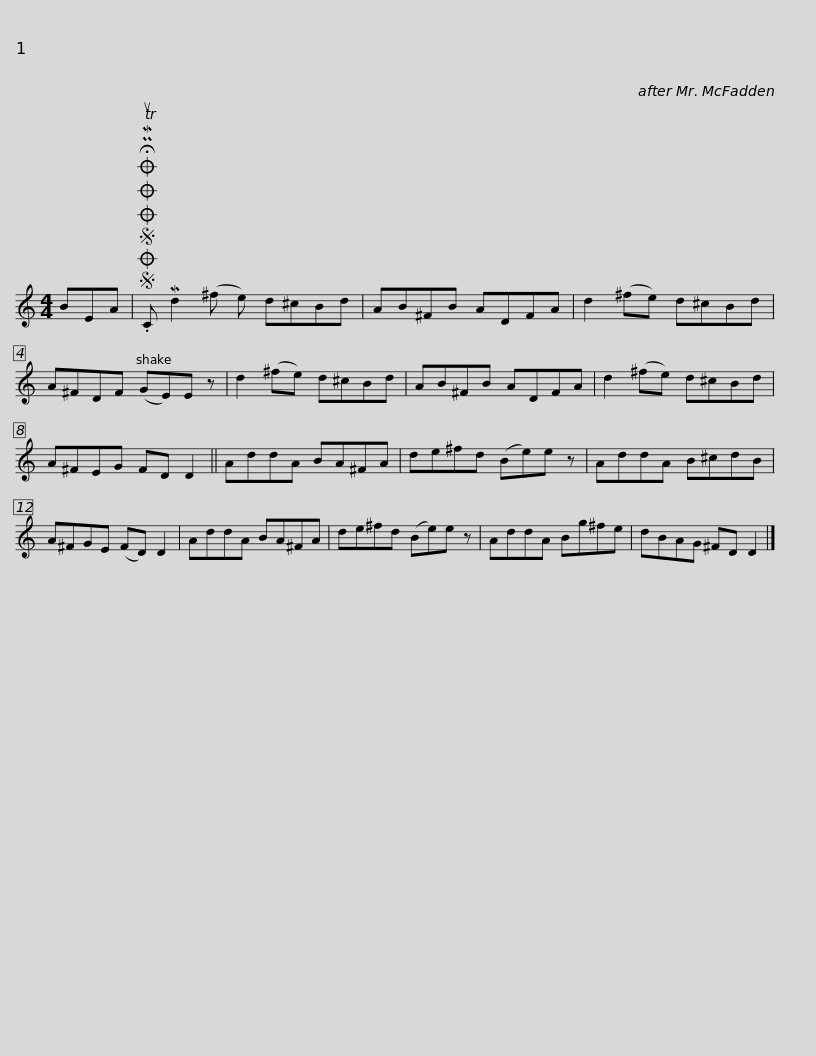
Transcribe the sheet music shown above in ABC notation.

X:1
L:1/8
M:4/4
I:linebreak $
K:C
V:1 treble
V:1
 BEA |SOSOOO .!fermata!PMTuC Md2 (^f e) d^cBd | AB^FB ADFA | d2 (^fe) d^cBd | A^FDF (GE)E z | %5
 d2 (^fe) d^cBd |$ AB^FB ADFA | d2 (^fe) d^cBd | A^FEG FD D2 || AddA BA^FA | %10
 de^fd (Be)e z | AddA B^cdB |$ A^FGE (FD) D2 | AddA BA^FA | de^fd (Be)e z | %15
 AddA Bg^fe | dBAG ^FD D2 |] %17
